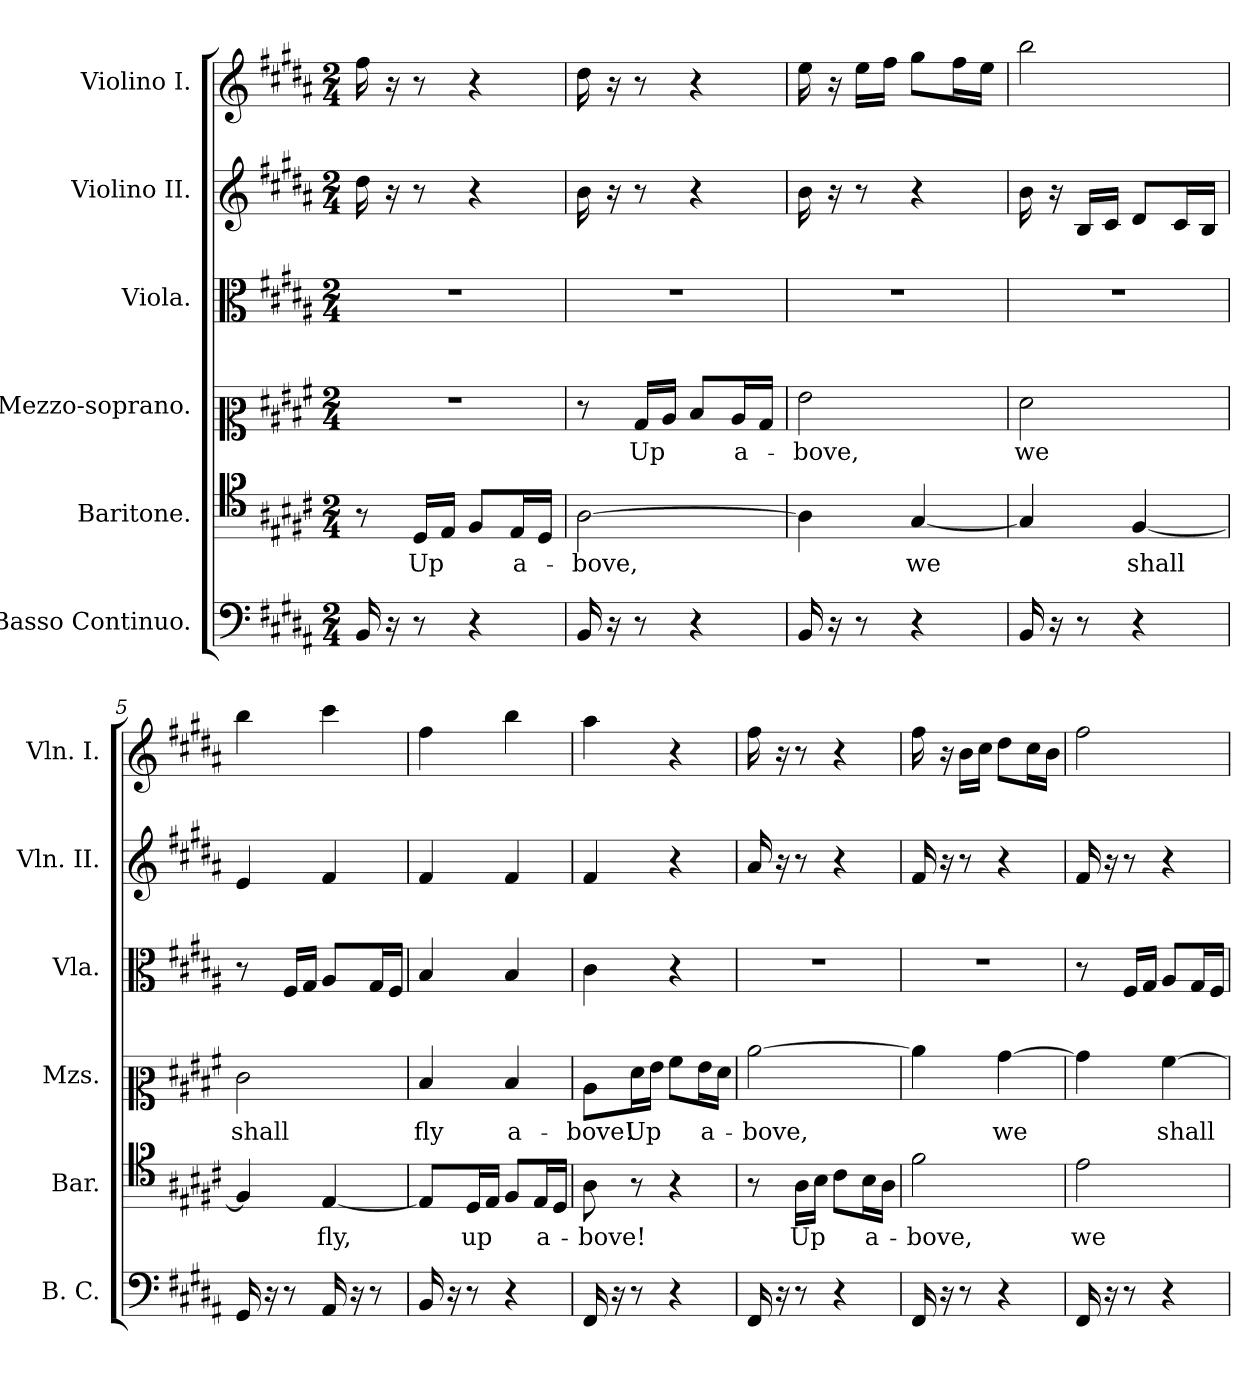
**kern	**kern	**text	**kern	**text	**kern	**kern	**kern
*part6	*part5	*part5	*part4	*part4	*part3	*part2	*part1
*staff6	*staff5	*staff5	*staff4	*staff4	*staff3	*staff2	*staff1
*I"Basso Continuo.	*I"Baritone.	*	*I"Mezzo-soprano.	*	*I"Viola.	*I"Violino II.	*I"Violino I.
*I'B. C.	*I'Bar.	*	*I'Mzs.	*	*I'Vla.	*I'Vln. II.	*I'Vln. I.
*clefF4	*clefC5	*	*clefC2	*	*clefC3	*clefG2	*clefG2
*k[f#c#g#d#a#]	*k[f#c#g#d#a#]	*	*k[f#c#g#d#a#]	*	*k[f#c#g#d#a#]	*k[f#c#g#d#a#]	*k[f#c#g#d#a#]
*M2/4	*M2/4	*	*M2/4	*	*M2/4	*M2/4	*M2/4
=1	=1	=1	=1	=1	=1	=1	=1
16BB/	8r	.	2r	.	2r	16dd#\	16ff#\
16r	.	.	.	.	.	16r	16r
!	!	!LO:LY:b	!	!	!	!	!
8r	16BB/LL	Up	.	.	.	8r	8r
.	16C#/JJ	.	.	.	.	.	.
4r	8D#/L	.	.	.	.	4r	4r
!	!	!LO:LY:b	!	!	!	!	!
.	16C#/L	a-	.	.	.	.	.
.	16BB/JJ	.	.	.	.	.	.
=2	=2	=2	=2	=2	=2	=2	=2
!	!	!LO:LY:b	!	!	!	!	!
16BB/	[2F#\	-bove,	8r	.	2r	16b\	16dd#\
16r	.	.	.	.	.	16r	16r
!	!	!	!	!LO:LY:b	!	!	!
8r	.	.	16B/LL	Up	.	8r	8r
.	.	.	16c#/JJ	.	.	.	.
4r	.	.	8d#/L	.	.	4r	4r
!	!	!	!	!LO:LY:b	!	!	!
.	.	.	16c#/L	a-	.	.	.
.	.	.	16B/JJ	.	.	.	.
=3	=3	=3	=3	=3	=3	=3	=3
!	!	!	!	!LO:LY:b	!	!	!
16BB/	4F#\]	.	2g#\	-bove,	2r	16b\	16ee\
16r	.	.	.	.	.	16r	16r
8r	.	.	.	.	.	8r	16ee\LL
.	.	.	.	.	.	.	16ff#\JJ
!	!	!LO:LY:b	!	!	!	!	!
4r	[4E/	we	.	.	.	4r	8gg#\L
.	.	.	.	.	.	.	16ff#\L
.	.	.	.	.	.	.	16ee\JJ
=4	=4	=4	=4	=4	=4	=4	=4
!	!	!	!	!LO:LY:b	!	!	!
16BB/	4E/]	.	2f#\	we	2r	16b\	2bb\
16r	.	.	.	.	.	16r	.
8r	.	.	.	.	.	16B/LL	.
.	.	.	.	.	.	16c#/JJ	.
!	!	!LO:LY:b	!	!	!	!	!
4r	[4D#/	shall	.	.	.	8d#/L	.
.	.	.	.	.	.	16c#/L	.
.	.	.	.	.	.	16B/JJ	.
=5	=5	=5	=5	=5	=5	=5	=5
!	!	!	!	!LO:LY:b	!	!	!
16GG#/	4D#/]	.	2e\	shall	8r	4e/	4bb\
16r	.	.	.	.	.	.	.
8r	.	.	.	.	16F#/LL	.	.
.	.	.	.	.	16G#/JJ	.	.
!	!	!LO:LY:b	!	!	!	!	!
16AA#/	[4C#/	fly,	.	.	8A#/L	4f#/	4ccc#\
16r	.	.	.	.	.	.	.
8r	.	.	.	.	16G#/L	.	.
.	.	.	.	.	16F#/JJ	.	.
=6	=6	=6	=6	=6	=6	=6	=6
!	!	!	!	!LO:LY:b	!	!	!
16BB/	8C#/L]	.	4d#/	fly	4B/	4f#/	4ff#\
16r	.	.	.	.	.	.	.
!	!	!LO:LY:b	!	!	!	!	!
8r	16BB/L	up	.	.	.	.	.
.	16C#/JJ	.	.	.	.	.	.
!	!	!	!	!LO:LY:b	!	!	!
4r	8D#/L	.	4d#/	a-	4B/	4f#/	4bb\
!	!	!LO:LY:b	!	!	!	!	!
.	16C#/L	a-	.	.	.	.	.
.	16BB/JJ	.	.	.	.	.	.
=7	=7	=7	=7	=7	=7	=7	=7
!	!	!LO:LY:b	!	!LO:LY:b	!	!	!
16FF#/	8F#\	-bove!	8c#\L	-bove!	4c#\	4f#/	4aa#\
16r	.	.	.	.	.	.	.
!	!	!	!	!LO:LY:b	!	!	!
8r	8r	.	16f#\L	-Up	.	.	.
.	.	.	16g#\JJ	.	.	.	.
4r	4r	.	8a#\L	.	4r	4r	4r
!	!	!	!	!LO:LY:b	!	!	!
.	.	.	16g#\L	a-	.	.	.
.	.	.	16f#\JJ	.	.	.	.
=8	=8	=8	=8	=8	=8	=8	=8
!	!	!	!	!LO:LY:b	!	!	!
16FF#/	8r	.	[2cc#\	-bove,	2r	16a#/	16ff#\
16r	.	.	.	.	.	16r	16r
!	!	!LO:LY:b	!	!	!	!	!
8r	16F#\LL	Up	.	.	.	8r	8r
.	16G#\JJ	.	.	.	.	.	.
4r	8A#\L	.	.	.	.	4r	4r
!	!	!LO:LY:b	!	!	!	!	!
.	16G#\L	a-	.	.	.	.	.
.	16F#\JJ	.	.	.	.	.	.
=9	=9	=9	=9	=9	=9	=9	=9
!	!	!LO:LY:b	!	!	!	!	!
16FF#/	2d#\	-bove,	4cc#\]	.	2r	16f#/	16ff#\
16r	.	.	.	.	.	16r	16r
8r	.	.	.	.	.	8r	16b\LL
.	.	.	.	.	.	.	16cc#\JJ
!	!	!	!	!LO:LY:b	!	!	!
4r	.	.	[4b\	we	.	4r	8dd#\L
.	.	.	.	.	.	.	16cc#\L
.	.	.	.	.	.	.	16b\JJ
=10	=10	=10	=10	=10	=10	=10	=10
!	!	!LO:LY:b	!	!	!	!	!
16FF#/	2c#\	we	4b\]	.	8r	16f#/	2ff#\
16r	.	.	.	.	.	16r	.
8r	.	.	.	.	16F#/LL	8r	.
.	.	.	.	.	16G#/JJ	.	.
!	!	!	!	!LO:LY:b	!	!	!
4r	.	.	[4a#\	shall	8A#/L	4r	.
.	.	.	.	.	16G#/L	.	.
.	.	.	.	.	16F#/JJ	.	.
=	=	=	=	=	=	=	=
*-	*-	*-	*-	*-	*-	*-	*-
